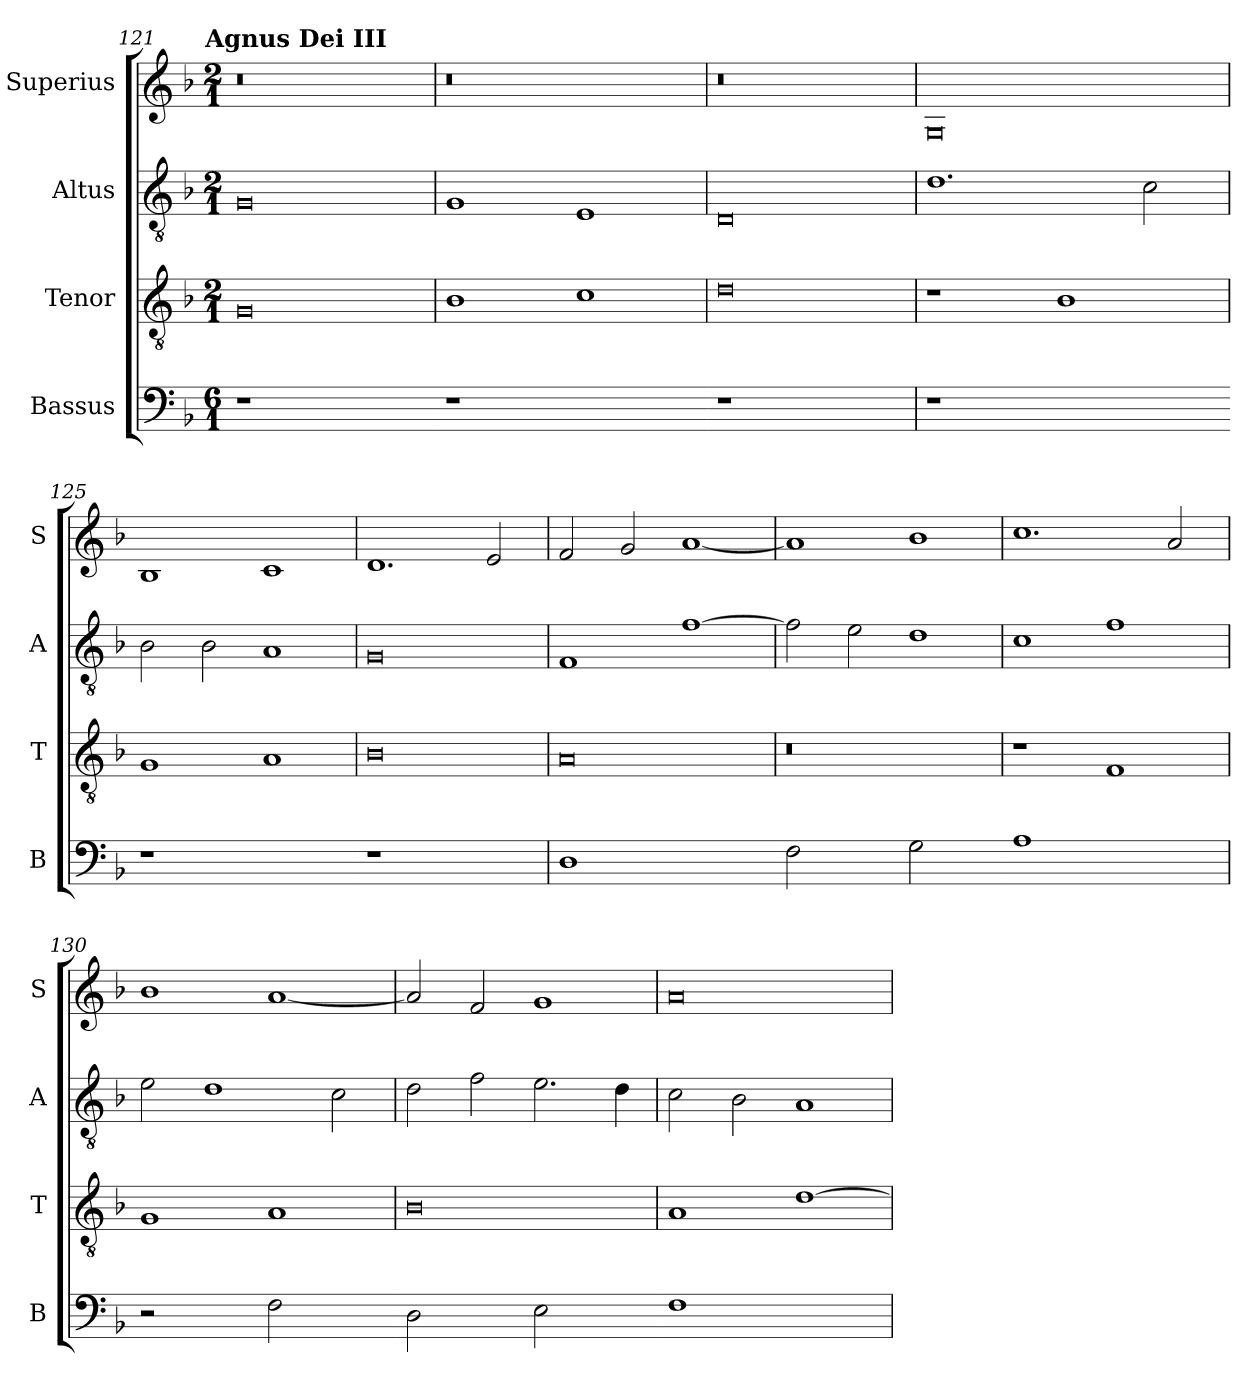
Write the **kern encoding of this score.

**kern	**kern	**kern	**kern
*part4	*part3	*part2	*part1
*staff4	*staff3	*staff2	*staff1
*I"Bassus	*I"Tenor	*I"Altus	*I"Superius
*I'B	*I'T	*I'A	*I'S
!!LO:LB:g=z
*clefF4	*clefGv2	*clefGv2	*clefG2
*k[b-]	*k[b-]	*k[b-]	*k[b-]
!!LO:TX:omd:t=Agnus Dei III
*M6/1	*M2/1	*M2/1	*M2/1
=121	=121	=121	=121
!LO:N:vis=1	!	!	!
0r	0G	0G	0r
=122-	=122	=122	=122
!LO:N:vis=1	!	!	!
0r	1B-	1G	0r
.	1c	1E	.
=123-	=123	=123	=123
!LO:N:vis=1	!	!	!
0r	0d	0D	0r
=124	=124	=124	=124
!LO:N:vis=1	!	!	!
0r	1r	1.d	0G
.	1B-	.	.
.	.	2c\	.
=125-	=125	=125	=125
!LO:N:vis=1	!	!	!
0r	1G	2B-\	1B-
.	.	2B-\	.
.	1A	1A	1c
=126-	=126	=126	=126
!LO:N:vis=1	!	!	!
0r	0B-	0G	1.d
.	.	.	2e/
=127	=127	=127	=127
!LO:N:vis=1	!	!	!
0D	0A	1F	2f/
.	.	.	2g/
.	.	[1f	[1a
=128-	=128	=128	=128
!LO:N:vis=2	!	!	!
1F	0r	2f\]	1a]
.	.	2e\	.
!LO:N:vis=2	!	!	!
1G	.	1d	1b-
=129-	=129	=129	=129
!LO:N:vis=1	!	!	!
0A	1r	1c	1.cc
.	1F	1f	.
.	.	.	2a/
=130	=130	=130	=130
!LO:N:vis=2	!	!	!
1r	1G	2e\	1b-
.	.	1d	.
!LO:N:vis=2	!	!	!
1F	1A	.	[1a
.	.	2c\	.
=131-	=131	=131	=131
!LO:N:vis=2	!	!	!
1D	0B-	2d\	2a/]
.	.	2f\	2f/
!LO:N:vis=2	!	!	!
1E	.	2.e\	1g
.	.	4d\	.
=132-	=132	=132	=132
!LO:N:vis=1	!	!	!
0F	1A	2c\	0a
.	.	2B-\	.
.	[1d	1A	.
=	=	=	=
*-	*-	*-	*-
